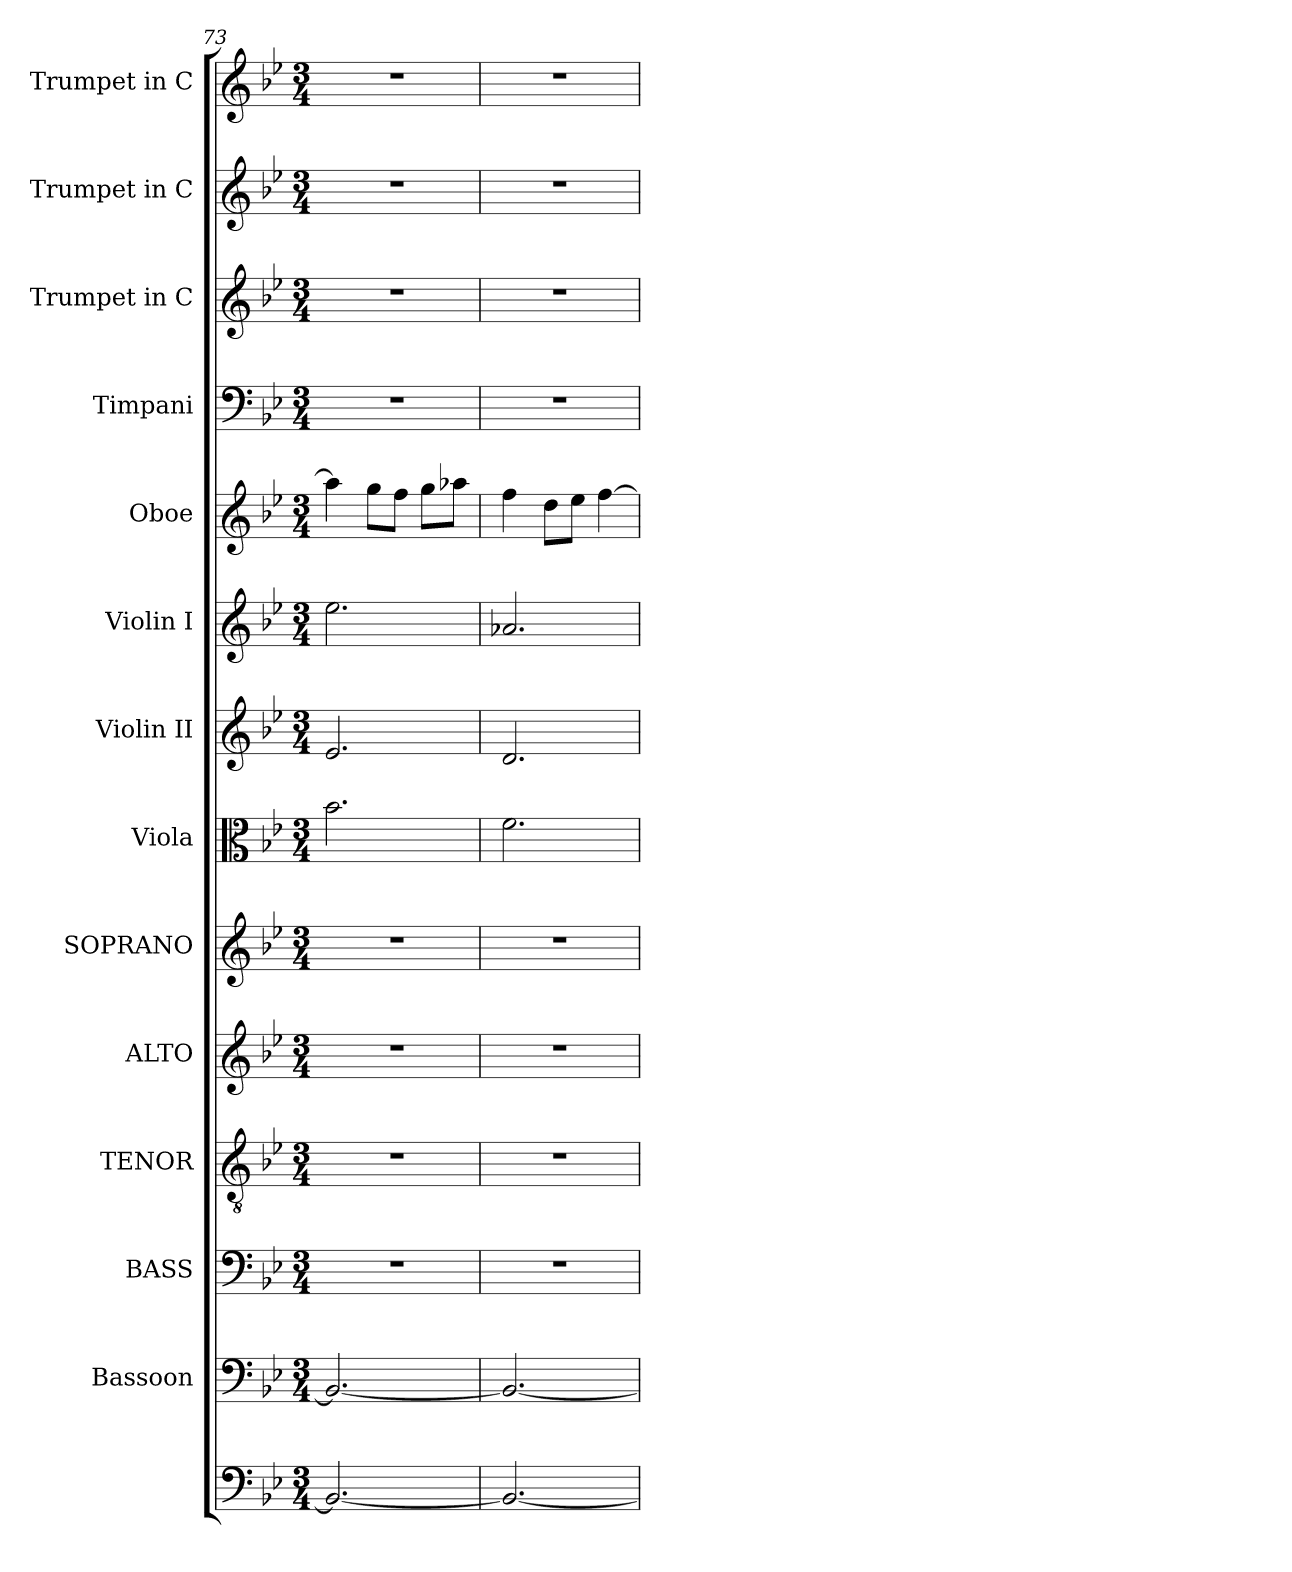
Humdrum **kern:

**kern	**kern	**kern	**kern	**kern	**kern	**kern	**kern	**kern	**kern	**kern	**kern	**kern	**kern
*part14	*part13	*part12	*part11	*part10	*part9	*part8	*part7	*part6	*part5	*part4	*part3	*part2	*part1
*staff14	*staff13	*staff12	*staff11	*staff10	*staff9	*staff8	*staff7	*staff6	*staff5	*staff4	*staff3	*staff2	*staff1
*	*I"Bassoon	*I"BASS	*I"TENOR	*I"ALTO	*I"SOPRANO	*I"Viola	*I"Violin II	*I"Violin I	*I"Oboe	*I"Timpani	*I"Trumpet in C	*I"Trumpet in C	*I"Trumpet in C
*	*	*	*	*I'Alto	*I'Soprano	*I'Viola	*I'Violin II	*I'Violin I	*I'Oboe	*I'Timp.	*	*	*
*clefF4	*clefF4	*clefF4	*clefGv2	*clefG2	*clefG2	*clefC3	*clefG2	*clefG2	*clefG2	*clefF4	*clefG2	*clefG2	*clefG2
*	*	*	*ITrd7c12	*	*	*	*	*	*	*	*	*	*
*k[b-e-]	*k[b-e-]	*k[b-e-]	*k[b-e-]	*k[b-e-]	*k[b-e-]	*k[b-e-]	*k[b-e-]	*k[b-e-]	*k[b-e-]	*k[b-e-]	*k[b-e-]	*k[b-e-]	*k[b-e-]
*B-:	*B-:	*B-:	*B-:	*B-:	*B-:	*B-:	*B-:	*B-:	*B-:	*B-:	*B-:	*B-:	*B-:
*M3/4	*M3/4	*M3/4	*M3/4	*M3/4	*M3/4	*M3/4	*M3/4	*M3/4	*M3/4	*M3/4	*M3/4	*M3/4	*M3/4
=73	=73	=73	=73	=73	=73	=73	=73	=73	=73	=73	=73	=73	=73
!	!	!LO:N:vis=1	!LO:N:vis=1	!LO:N:vis=1	!LO:N:vis=1	!	!	!	!	!LO:N:vis=1	!LO:N:vis=1	!LO:N:vis=1	!LO:N:vis=1
2.BB-i/_	2.BB-i/_	2.r	2.r	2.r	2.r	2.b-i\	2.e-i/	2.ee-i\	4aa-i\]	2.r	2.r	2.r	2.r
.	.	.	.	.	.	.	.	.	8ggi\L	.	.	.	.
.	.	.	.	.	.	.	.	.	8ffi\J	.	.	.	.
.	.	.	.	.	.	.	.	.	8ggi\L	.	.	.	.
.	.	.	.	.	.	.	.	.	8aa-Xi\J	.	.	.	.
=74	=74	=74	=74	=74	=74	=74	=74	=74	=74	=74	=74	=74	=74
!	!	!LO:N:vis=1	!LO:N:vis=1	!LO:N:vis=1	!LO:N:vis=1	!	!	!	!	!LO:N:vis=1	!LO:N:vis=1	!LO:N:vis=1	!LO:N:vis=1
2.BB-i/_	2.BB-i/_	2.r	2.r	2.r	2.r	2.fi\	2.di/	2.a-Xi/	4ffi\	2.r	2.r	2.r	2.r
.	.	.	.	.	.	.	.	.	8ddi\L	.	.	.	.
.	.	.	.	.	.	.	.	.	8ee-i\J	.	.	.	.
.	.	.	.	.	.	.	.	.	[4ffi\	.	.	.	.
=	=	=	=	=	=	=	=	=	=	=	=	=	=
*-	*-	*-	*-	*-	*-	*-	*-	*-	*-	*-	*-	*-	*-
